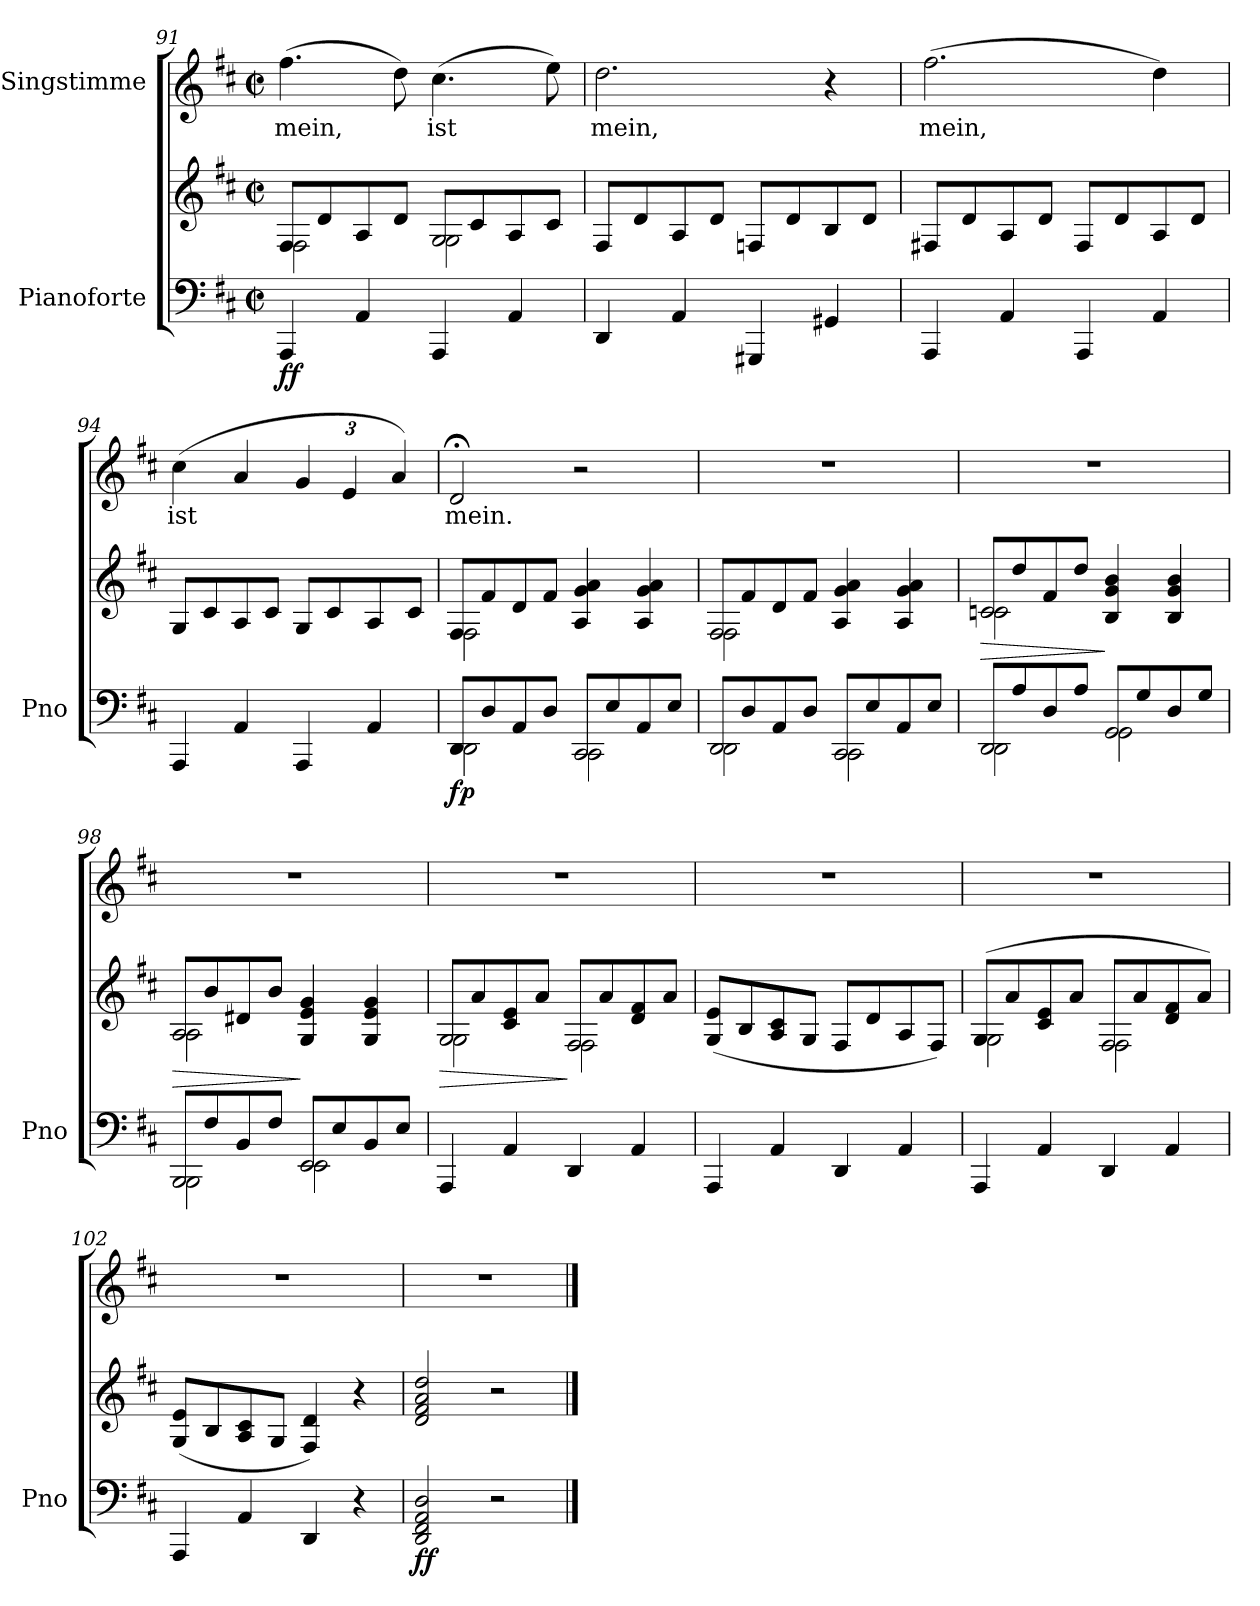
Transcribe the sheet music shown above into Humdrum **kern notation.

**kern	**kern	**dynam	**kern	**text
*part2	*part2	*part2	*part1	*part1
*staff3	*staff2	*staff2/3	*staff1	*staff1
*I"Pianoforte	*	*	*I"Singstimme	*
*I'Pno	*	*	*	*
*clefF4	*clefG2	*	*clefG2	*
*k[f#c#]	*k[f#c#]	*	*k[f#c#]	*
*M2/2	*M2/2	*	*M2/2	*
*met(c|)	*met(c|)	*	*met(c|)	*
=91	=91	=91	=91	=91
!	!LO:N:head=open	!LO:DY:b=2	!	!LO:LY:b
*	*^	*	*	*
4AAA/	8F#/L	2F#\	ff	(4.ff#\	mein,
.	8d/	.	.	.	.
4AA/	8A/	.	.	.	.
.	8d/J	.	.	8dd\)	.
!	!LO:N:head=open	!	!	!	!LO:LY:b
4AAA/	8G/L	2G\	.	(4.cc#\	ist
.	8c#/	.	.	.	.
4AA/	8A/	.	.	.	.
.	8c#/J	.	.	8ee\)	.
*	*v	*v	*	*	*
!!LO:LB:g=z
=92	=92	=92	=92	=92
!	!	!	!	!LO:LY:b
4DD/	8F#/L	.	2.dd\	mein,
.	8d/	.	.	.
4AA/	8A/	.	.	.
.	8d/J	.	.	.
4GGG#X/	8Fn/L	.	.	.
.	8d/	.	.	.
4GG#X/	8B/	.	4r	.
.	8d/J	.	.	.
=93	=93	=93	=93	=93
!	!	!	!	!LO:LY:b
4AAA/	8F#X/L	.	(2.ff#\	mein,
.	8d/	.	.	.
4AA/	8A/	.	.	.
.	8d/J	.	.	.
4AAA/	8F#/L	.	.	.
.	8d/	.	.	.
4AA/	8A/	.	4dd\)	.
.	8d/J	.	.	.
=94	=94	=94	=94	=94
!	!	!	!	!LO:LY:b
4AAA/	8G/L	.	(4cc#\	ist
.	8c#/	.	.	.
4AA/	8A/	.	4a/	.
.	8c#/J	.	.	.
*	*	*	*Xbrackettup	*
4AAA/	8G/L	.	6g/	.
.	8c#/	.	.	.
.	.	.	6e/	.
4AA/	8A/	.	.	.
.	.	.	6a/)	.
.	8c#/J	.	.	.
=95	=95	=95	=95	=95
!LO:N:head=open	!LO:N:head=open	!LO:DY:b=2	!	!LO:LY:b
*^	*^	*	*	*
8DD/L	2DD\	8F#/L	2F#\	fp	2d;</	mein.
8D/	.	8f#/	.	.	.	.
8AA/	.	8d/	.	.	.	.
8D/J	.	8f#/J	.	.	.	.
!LO:N:head=open	!	!	!	!	!	!
8CC#/L	2CC#\	4A/ 4g/ 4a/	2ryy	.	2r	.
8E/	.	.	.	.	.	.
8AA/	.	4A/ 4g/ 4a/	.	.	.	.
8E/J	.	.	.	.	.	.
!!LO:LB:g=z
=96	=96	=96	=96	=96	=96	=96
!LO:N:head=open	!	!LO:N:head=open	!	!	!	!
8DD/L	2DD\	8F#/L	2F#\	.	1r	.
8D/	.	8f#/	.	.	.	.
8AA/	.	8d/	.	.	.	.
8D/J	.	8f#/J	.	.	.	.
!LO:N:head=open	!	!	!	!	!	!
8CC#/L	2CC#\	4A/ 4g/ 4a/	2ryy	.	.	.
8E/	.	.	.	.	.	.
8AA/	.	4A/ 4g/ 4a/	.	.	.	.
8E/J	.	.	.	.	.	.
=97	=97	=97	=97	=97	=97	=97
!LO:N:head=open	!	!LO:N:head=open	!	!LO:HP:b	!	!
8DD/L	2DD\	8cn/L	2c\	>	1r	.
8A/	.	8dd/	.	.	.	.
8D/	.	8f#/	.	.	.	.
8A/J	.	8dd/J	.	.	.	.
!LO:N:head=open	!	!	!	!	!	!
8GG/L	2GG\	4B/ 4g/ 4b/	2ryy	]	.	.
8G/	.	.	.	.	.	.
8D/	.	4B/ 4g/ 4b/	.	.	.	.
8G/J	.	.	.	.	.	.
!!LO:LB:g=z
=98	=98	=98	=98	=98	=98	=98
!LO:N:head=open	!	!LO:N:head=open	!	!LO:HP:b	!	!
8BBB/L	2BBB\	8A/L	2A\	>	1r	.
8F#/	.	8b/	.	.	.	.
8BB/	.	8d#X/	.	.	.	.
8F#/J	.	8b/J	.	.	.	.
!LO:N:head=open	!	!	!	!	!	!
8EE/L	2EE\	4G/ 4e/ 4g/	2ryy	]	.	.
8E/	.	.	.	.	.	.
8BB/	.	4G/ 4e/ 4g/	.	.	.	.
8E/J	.	.	.	.	.	.
*v	*v	*	*	*	*	*
=99	=99	=99	=99	=99	=99
!	!LO:N:head=open	!	!LO:HP:b	!	!
4AAA/	8G/L	2G\	>	1r	.
.	8a/	.	.	.	.
4AA/	8c#/ 8e/	.	.	.	.
.	8a/J	.	.	.	.
!	!LO:N:head=open	!	!	!	!
4DD/	8F#/L	2F#\	]	.	.
.	8a/	.	.	.	.
4AA/	8d/ 8f#/	.	.	.	.
.	8a/J	.	.	.	.
*	*v	*v	*	*	*
=100	=100	=100	=100	=100
4AAA/	(8G/ 8e/L	.	1r	.
.	8B/	.	.	.
4AA/	8A/ 8c#/	.	.	.
.	8G/J	.	.	.
4DD/	8F#/L	.	.	.
.	8d/	.	.	.
4AA/	8A/	.	.	.
.	8F#/J)	.	.	.
=101	=101	=101	=101	=101
!	!LO:N:head=open	!	!	!
*	*^	*	*	*
4AAA/	(8G/L	2G\	.	1r	.
.	8a/	.	.	.	.
4AA/	8c#/ 8e/	.	.	.	.
.	8a/J	.	.	.	.
!	!LO:N:head=open	!	!	!	!
4DD/	8F#/L	2F#\	.	.	.
.	8a/	.	.	.	.
4AA/	8d/ 8f#/	.	.	.	.
.	8a/J)	.	.	.	.
*	*v	*v	*	*	*
=102	=102	=102	=102	=102
4AAA/	(8G/ 8e/L	.	1r	.
.	8B/	.	.	.
4AA/	8A/ 8c#/	.	.	.
.	8G/J	.	.	.
4DD/	4F#/ 4d/)	.	.	.
4r	4r	.	.	.
!!LO:LB:g=z
=103	=103	=103	=103	=103
!	!	!LO:DY:b=2	!	!
2DD/ 2FF#/ 2AA/ 2D/	2d/ 2f#/ 2a/ 2dd/	ff	1r	.
2r	2r	.	.	.
==	==	==	==	==
*-	*-	*-	*-	*-
